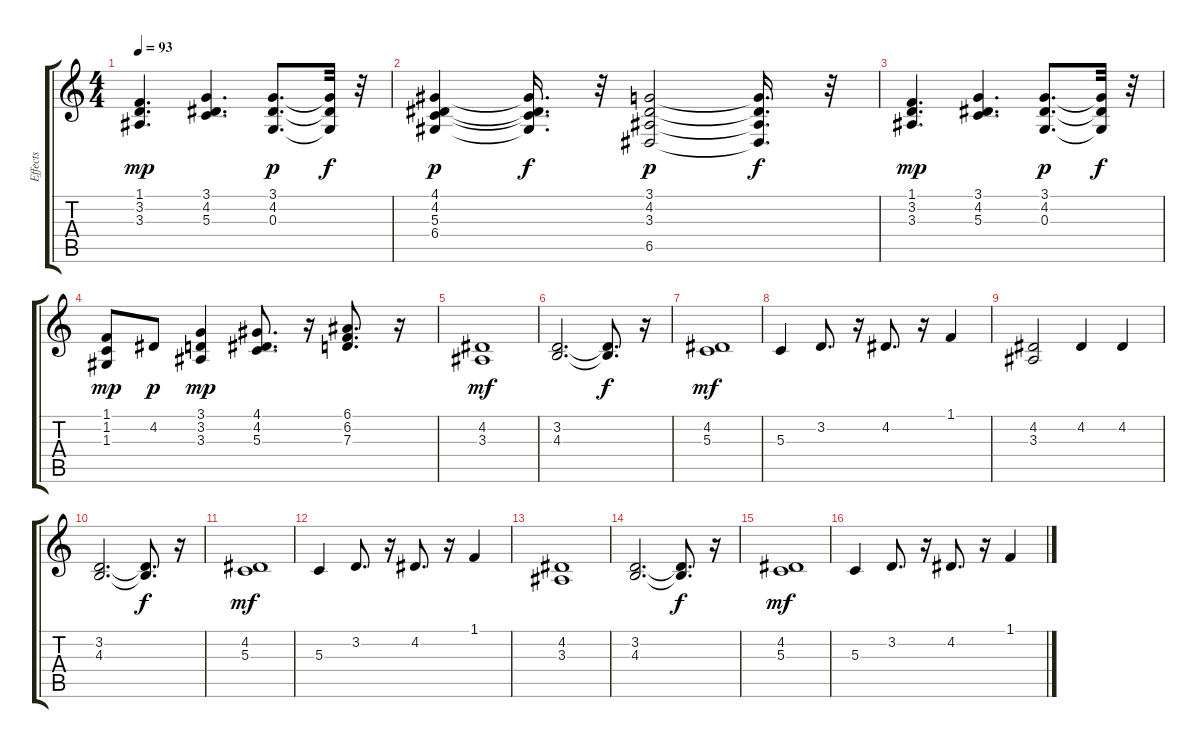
\track ("Effects" "Effects") {instrument pad2warm}
\staff {score tabs}
\tuning (E4 B3 G3 D3 A2 E2) {hide}
\ts (4 4)
\tempo 93
\clef g2
\ks c
(1.1 3.2 3.3).4{d dy mp} (3.1 4.2 5.3).4{d} (3.1 4.2 0.3).8{d dy p} (3.1{t} 4.2{t} 0.3{t}).32{dy f} r.32 |
(4.1 4.2 5.3 6.4).4{dy p} (4.1{t} 4.2{t} 5.3{t} 6.4{t}).16{d dy f} r.32 (3.1 4.2 3.3 6.5).2{dy p} (3.1{t} 4.2{t} 3.3{t} 6.5{t}).16{d dy f} r.32 |
(1.1 3.2 3.3).4{d dy mp} (3.1 4.2 5.3).4{d} (3.1 4.2 0.3).8{d dy p} (3.1{t} 4.2{t} 0.3{t}).32{dy f} r.32 |
(1.1 1.2 1.3).8{dy mp} 4.2.8{dy p} (3.1 3.2 3.3).4{dy mp} (4.1 4.2 5.3).8{d} r.16 (6.1 6.2 7.3).8{d} r.16 |
(4.2 3.3).1{dy mf} |
(3.2 4.3).2{d} (3.2{t} 4.3{t}).8{d dy f} r.16 |
(4.2 5.3).1{dy mf} |
5.3.4 3.2.8{d} r.16 4.2.8{d} r.16 1.1.4 |
(4.2 3.3).2 4.2.4 4.2.4 |
(3.2 4.3).2{d} (3.2{t} 4.3{t}).8{d dy f} r.16 |
(4.2 5.3).1{dy mf} |
5.3.4 3.2.8{d} r.16 4.2.8{d} r.16 1.1.4 |
(4.2 3.3).1 |
(3.2 4.3).2{d} (3.2{t} 4.3{t}).8{d dy f} r.16 |
(4.2 5.3).1{dy mf} |
5.3.4 3.2.8{d} r.16 4.2.8{d} r.16 1.1.4
